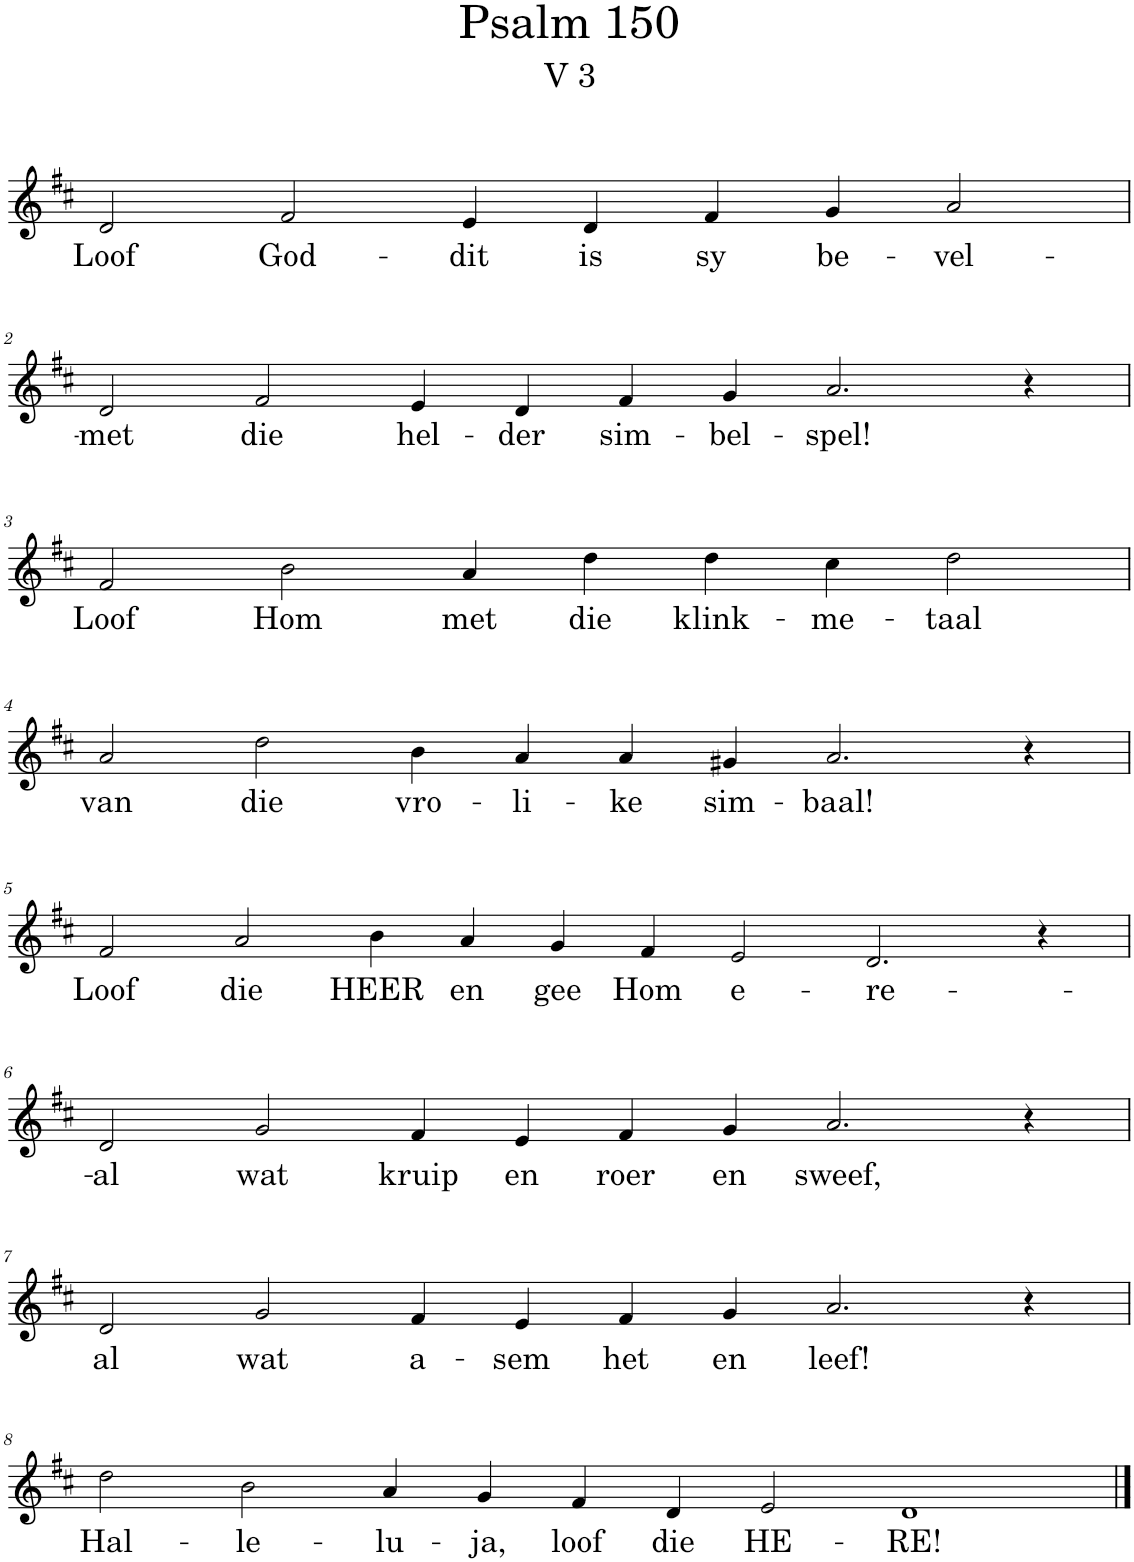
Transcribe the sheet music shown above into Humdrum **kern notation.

**kern	**text
*part1	*part1
*staff1	*staff1
*I"Pipe Organ	*
*I'Org.	*
*clefG2	*
*k[f#c#]	*
*M10/4	*
=1	=1
!	!LO:LY:b
2d/	Loof
!	!LO:LY:b
2f#/	God-
!	!LO:LY:b
4e/	-dit
!	!LO:LY:b
4d/	is
!	!LO:LY:b
4f#/	sy
!	!LO:LY:b
4g/	be-
!	!LO:LY:b
2a/	-vel-
!!LO:LB:g=z
=2	=2
*M12/4	*
!	!LO:LY:b
2d/	-met
!	!LO:LY:b
2f#/	die
!	!LO:LY:b
4e/	hel-
!	!LO:LY:b
4d/	-der
!	!LO:LY:b
4f#/	sim-
!	!LO:LY:b
4g/	-bel-
!	!LO:LY:b
2.a/	-spel!
4r	.
!!LO:LB:g=z
=3	=3
*M10/4	*
!	!LO:LY:b
2f#/	Loof
!	!LO:LY:b
2b\	Hom
!	!LO:LY:b
4a/	met
!	!LO:LY:b
4dd\	die
!	!LO:LY:b
4dd\	klink-
!	!LO:LY:b
4cc#\	-me-
!	!LO:LY:b
2dd\	-taal
!!LO:LB:g=z
=4	=4
*M12/4	*
!	!LO:LY:b
2a/	van
!	!LO:LY:b
2dd\	die
!	!LO:LY:b
4b\	vro-
!	!LO:LY:b
4a/	-li-
!	!LO:LY:b
4a/	-ke
!	!LO:LY:b
4g#X/	sim-
!	!LO:LY:b
2.a/	-baal!
4r	.
!!LO:LB:g=z
=5	=5
*M14/4	*
!	!LO:LY:b
2f#/	Loof
!	!LO:LY:b
2a/	die
!	!LO:LY:b
4b\	HEER
!	!LO:LY:b
4a/	en
!	!LO:LY:b
4g/	gee
!	!LO:LY:b
4f#/	Hom
!	!LO:LY:b
2e/	e-
!	!LO:LY:b
2.d/	-re-
4r	.
!!LO:LB:g=z
=6	=6
*M12/4	*
!	!LO:LY:b
2d/	-al
!	!LO:LY:b
2g/	wat
!	!LO:LY:b
4f#/	kruip
!	!LO:LY:b
4e/	en
!	!LO:LY:b
4f#/	roer
!	!LO:LY:b
4g/	en
!	!LO:LY:b
2.a/	sweef,
4r	.
!!LO:LB:g=z
=7	=7
!	!LO:LY:b
2d/	al
!	!LO:LY:b
2g/	wat
!	!LO:LY:b
4f#/	a-
!	!LO:LY:b
4e/	-sem
!	!LO:LY:b
4f#/	het
!	!LO:LY:b
4g/	en
!	!LO:LY:b
2.a/	leef!
4r	.
!!LO:LB:g=z
=8	=8
*M14/4	*
!	!LO:LY:b
2dd\	Hal-
!	!LO:LY:b
2b\	-le-
!	!LO:LY:b
4a/	-lu-
!	!LO:LY:b
4g/	-ja,
!	!LO:LY:b
4f#/	loof
!	!LO:LY:b
4d/	die
!	!LO:LY:b
2e/	HE-
!	!LO:LY:b
1d	-RE!
==	==
*-	*-
